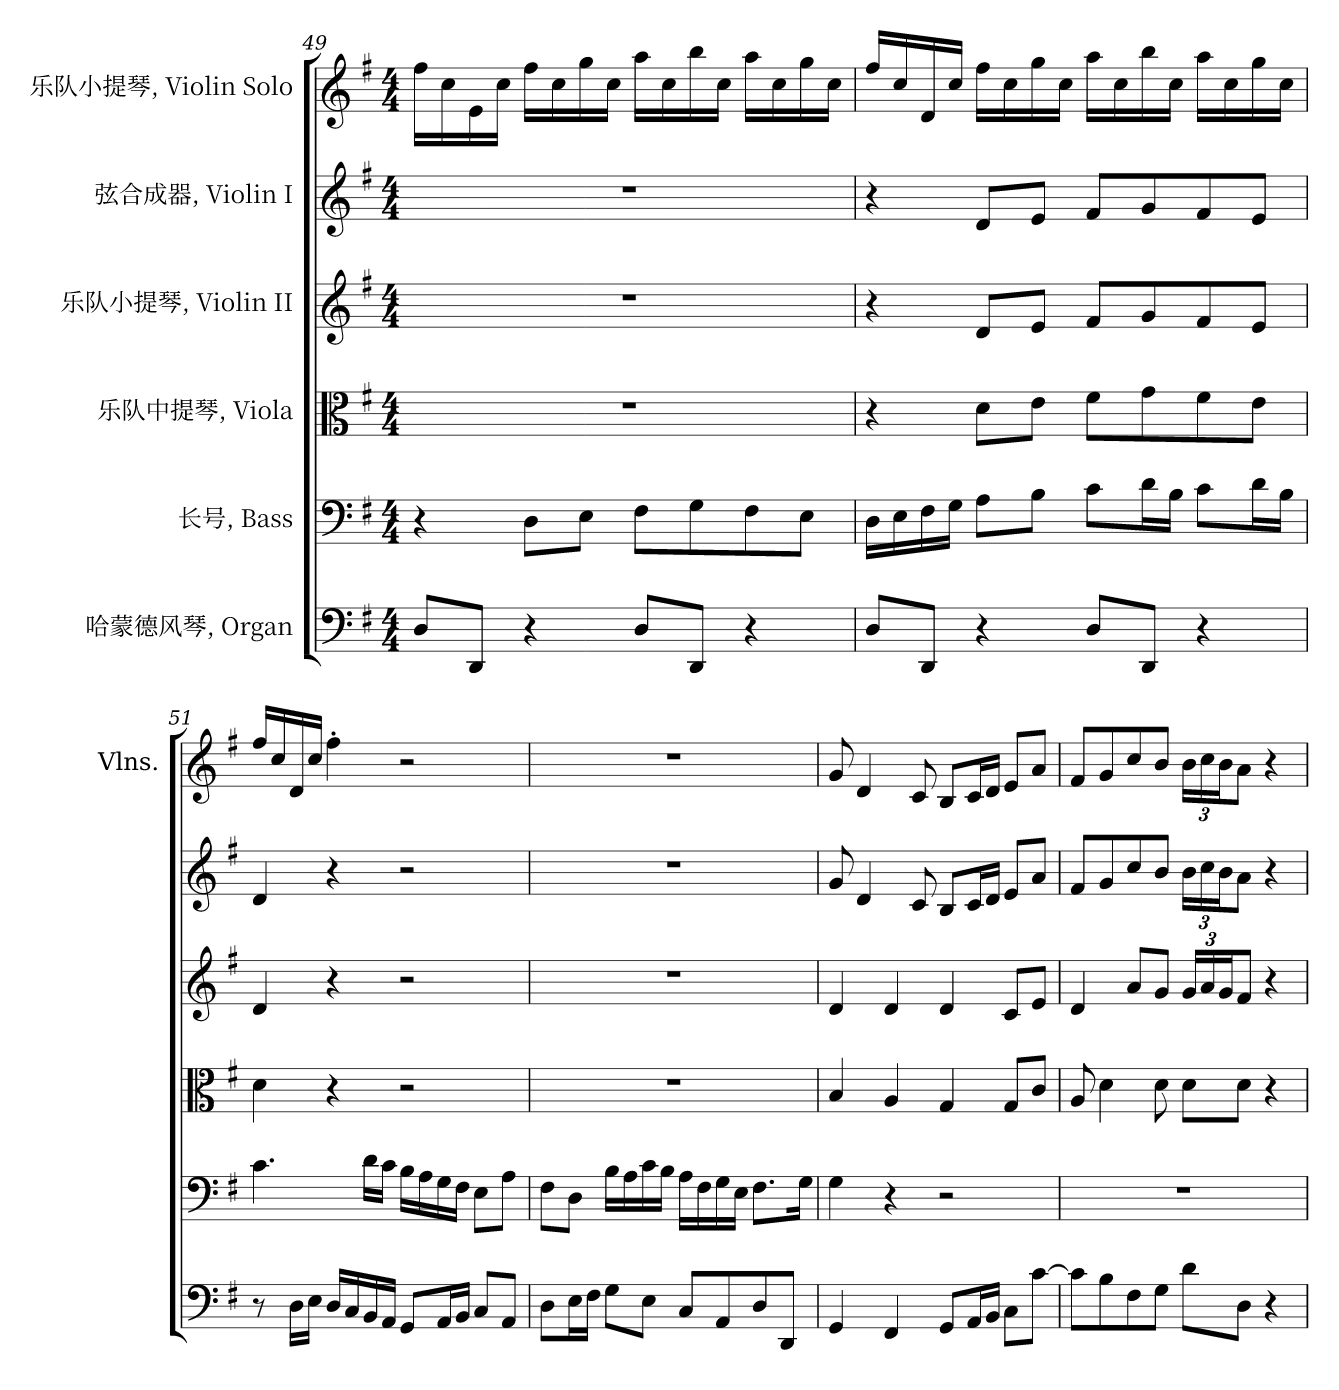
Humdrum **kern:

**kern	**kern	**kern	**kern	**kern	**kern
*part6	*part5	*part4	*part3	*part2	*part1
*staff6	*staff5	*staff4	*staff3	*staff2	*staff1
*I"哈蒙德风琴, Organ	*I"长号, Bass	*I"乐队中提琴, Viola	*I"乐队小提琴, Violin II	*I"弦合成器, Violin I	*I"乐队小提琴, Violin Solo
*	*	*	*	*	*I'Vlns.
!!LO:PB:g=z
*clefF4	*clefF4	*clefC3	*clefG2	*clefG2	*clefG2
*k[f#]	*k[f#]	*k[f#]	*k[f#]	*k[f#]	*k[f#]
*M4/4	*M4/4	*M4/4	*M4/4	*M4/4	*M4/4
=49	=49	=49	=49	=49	=49
8D/L	4r	1r	1r	1r	16ff#\LL
.	.	.	.	.	16cc\
8DD/J	.	.	.	.	16e\
.	.	.	.	.	16cc\JJ
4r	8D\L	.	.	.	16ff#\LL
.	.	.	.	.	16cc\
.	8E\J	.	.	.	16gg\
.	.	.	.	.	16cc\JJ
8D/L	8F#\L	.	.	.	16aa\LL
.	.	.	.	.	16cc\
8DD/J	8G\	.	.	.	16bb\
.	.	.	.	.	16cc\JJ
4r	8F#\	.	.	.	16aa\LL
.	.	.	.	.	16cc\
.	8E\J	.	.	.	16gg\
.	.	.	.	.	16cc\JJ
=50	=50	=50	=50	=50	=50
8D/L	16D\LL	4r	4r	4r	16ff#/LL
.	16E\	.	.	.	16cc/
8DD/J	16F#\	.	.	.	16d/
.	16G\JJ	.	.	.	16cc/JJ
4r	8A\L	8d\L	8d/L	8d/L	16ff#\LL
.	.	.	.	.	16cc\
.	8B\J	8e\J	8e/J	8e/J	16gg\
.	.	.	.	.	16cc\JJ
8D/L	8c\L	8f#\L	8f#/L	8f#/L	16aa\LL
.	.	.	.	.	16cc\
8DD/J	16d\L	8g\	8g/	8g/	16bb\
.	16B\JJ	.	.	.	16cc\JJ
4r	8c\L	8f#\	8f#/	8f#/	16aa\LL
.	.	.	.	.	16cc\
.	16d\L	8e\J	8e/J	8e/J	16gg\
.	16B\JJ	.	.	.	16cc\JJ
!!LO:LB:g=z
=51	=51	=51	=51	=51	=51
8r	4.c\	4d\	4d/	4d/	16ff#/LL
.	.	.	.	.	16cc/
16D\LL	.	.	.	.	16d/
16E\JJ	.	.	.	.	16cc/JJ
16D/LL	.	4r	4r	4r	4ff#'\
16C/	.	.	.	.	.
16BB/	16d\LL	.	.	.	.
16AA/JJ	16c\JJ	.	.	.	.
8GG/L	16B\LL	2r	2r	2r	2r
.	16A\	.	.	.	.
16AA/L	16G\	.	.	.	.
16BB/JJ	16F#\JJ	.	.	.	.
8C/L	8E\L	.	.	.	.
8AA/J	8A\J	.	.	.	.
=52	=52	=52	=52	=52	=52
8D\L	8F#\L	1r	1r	1r	1r
16E\L	8D\J	.	.	.	.
16F#\JJ	.	.	.	.	.
8G\L	16B\LL	.	.	.	.
.	16A\	.	.	.	.
8E\J	16c\	.	.	.	.
.	16B\JJ	.	.	.	.
8C/L	16A\LL	.	.	.	.
.	16F#\	.	.	.	.
8AA/	16G\	.	.	.	.
.	16E\JJ	.	.	.	.
8D/	8.F#\L	.	.	.	.
8DD/J	.	.	.	.	.
.	16G\Jk	.	.	.	.
=53	=53	=53	=53	=53	=53
4GG/	4G\	4B/	4d/	8g/	8g/
.	.	.	.	4d/	4d/
4FF#/	4r	4A/	4d/	.	.
.	.	.	.	8c/	8c/
8GG/L	2r	4G/	4d/	8B/L	8B/L
16AA/L	.	.	.	16c/L	16c/L
16BB/JJ	.	.	.	16d/JJ	16d/JJ
8C\L	.	8G/L	8c/L	8e/L	8e/L
[8c\J	.	8c/J	8e/J	8a/J	8a/J
!!LO:PB:g=z
=54	=54	=54	=54	=54	=54
8c\L]	1r	8A/	4d/	8f#/L	8f#/L
8B\	.	4d\	.	8g/	8g/
8F#\	.	.	8a/L	8cc/	8cc/
8G\J	.	8d\	8g/J	8b/J	8b/J
*	*	*	*Xbrackettup	*Xbrackettup	*Xbrackettup
8d\L	.	8d\L	24g/LL	24b\LL	24b\LL
.	.	.	24a/	24cc\	24cc\
.	.	.	24g/J	24b\J	24b\J
8D\J	.	8d\J	8f#/J	8a\J	8a\J
4r	.	4r	4r	4r	4r
=	=	=	=	=	=
*-	*-	*-	*-	*-	*-
